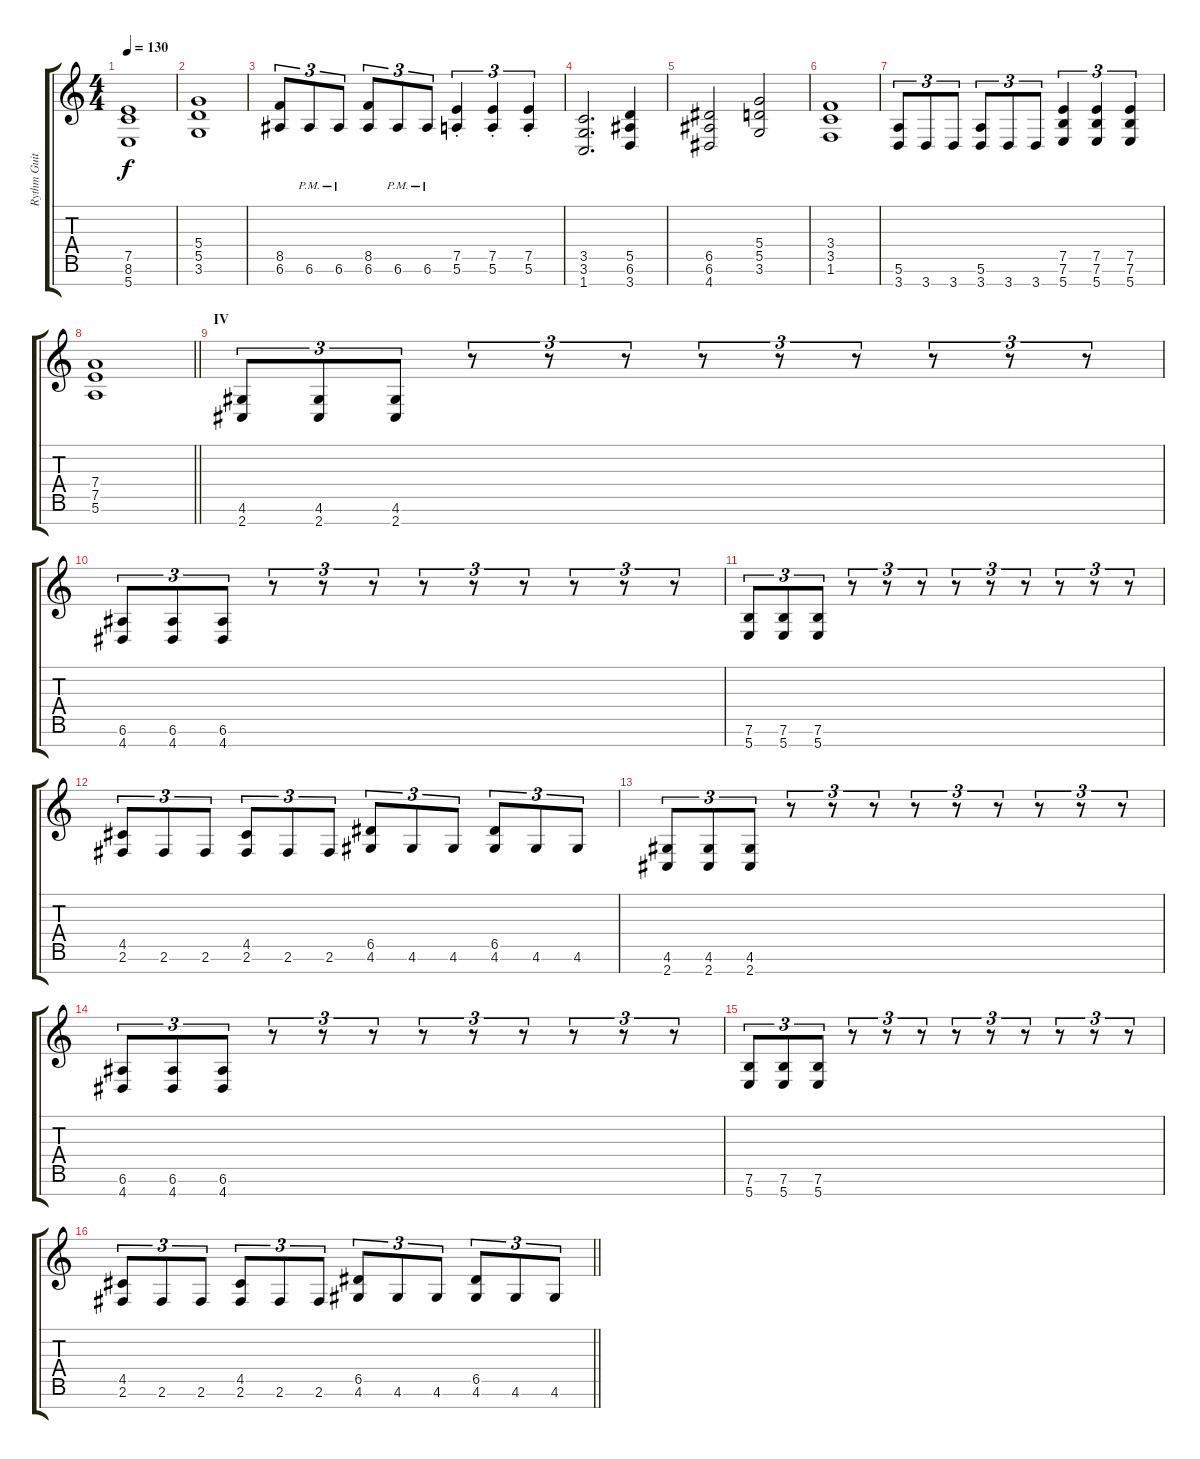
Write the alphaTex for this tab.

\track ("Rythm Guitar" "Rythm Guit") {instrument distortionguitar}
\staff {score tabs}
\tuning (E4 B3 G3 D3 A2 E2 B1) {hide}
\ts (4 4)
\tempo 130
\clef g2
\ks c
(7.5 8.6 5.7).1{dy f} |
(5.4 5.5 3.6).1 |
(8.5 6.6).8{tu (3 2)} 6.6{pm}.8{tu (3 2)} 6.6{pm}.8{tu (3 2)} (8.5 6.6).8{tu (3 2)} 6.6{pm}.8{tu (3 2)} 6.6{pm}.8{tu (3 2)} (7.5{st} 5.6).4{tu (3 2)} (7.5{st} 5.6{st}).4{tu (3 2)} (7.5{st} 5.6{st}).4{tu (3 2)} |
(3.5 3.6 1.7).2{d} (5.5 6.6 3.7).4 |
(6.5 6.6 4.7).2 (5.4 5.5 3.6).2 |
(3.4 3.5 1.6).1 |
(5.6 3.7).8{tu (3 2)} 3.7.8{tu (3 2)} 3.7.8{tu (3 2)} (5.6 3.7).8{tu (3 2)} 3.7.8{tu (3 2)} 3.7.8{tu (3 2)} (7.5 7.6 5.7).4{tu (3 2)} (7.5 7.6 5.7).4{tu (3 2)} (7.5 7.6 5.7).4{tu (3 2)} |
\barLineRight lightlight
(7.4 7.5 5.6).1 |
\section ("" "IV")
(4.6 2.7).8{tu (3 2)} (4.6 2.7).8{tu (3 2)} (4.6 2.7).8{tu (3 2)} r.8{tu (3 2)} r.8{tu (3 2)} r.8{tu (3 2)} r.8{tu (3 2)} r.8{tu (3 2)} r.8{tu (3 2)} r.8{tu (3 2)} r.8{tu (3 2)} r.8{tu (3 2)} |
(6.6 4.7).8{tu (3 2)} (6.6 4.7).8{tu (3 2)} (6.6 4.7).8{tu (3 2)} r.8{tu (3 2)} r.8{tu (3 2)} r.8{tu (3 2)} r.8{tu (3 2)} r.8{tu (3 2)} r.8{tu (3 2)} r.8{tu (3 2)} r.8{tu (3 2)} r.8{tu (3 2)} |
(7.6 5.7).8{tu (3 2)} (7.6 5.7).8{tu (3 2)} (7.6 5.7).8{tu (3 2)} r.8{tu (3 2)} r.8{tu (3 2)} r.8{tu (3 2)} r.8{tu (3 2)} r.8{tu (3 2)} r.8{tu (3 2)} r.8{tu (3 2)} r.8{tu (3 2)} r.8{tu (3 2)} |
(4.5 2.6).8{tu (3 2)} 2.6.8{tu (3 2)} 2.6.8{tu (3 2)} (4.5 2.6).8{tu (3 2)} 2.6.8{tu (3 2)} 2.6.8{tu (3 2)} (6.5 4.6).8{tu (3 2)} 4.6.8{tu (3 2)} 4.6.8{tu (3 2)} (6.5 4.6).8{tu (3 2)} 4.6.8{tu (3 2)} 4.6.8{tu (3 2)} |
(4.6 2.7).8{tu (3 2)} (4.6 2.7).8{tu (3 2)} (4.6 2.7).8{tu (3 2)} r.8{tu (3 2)} r.8{tu (3 2)} r.8{tu (3 2)} r.8{tu (3 2)} r.8{tu (3 2)} r.8{tu (3 2)} r.8{tu (3 2)} r.8{tu (3 2)} r.8{tu (3 2)} |
(6.6 4.7).8{tu (3 2)} (6.6 4.7).8{tu (3 2)} (6.6 4.7).8{tu (3 2)} r.8{tu (3 2)} r.8{tu (3 2)} r.8{tu (3 2)} r.8{tu (3 2)} r.8{tu (3 2)} r.8{tu (3 2)} r.8{tu (3 2)} r.8{tu (3 2)} r.8{tu (3 2)} |
(7.6 5.7).8{tu (3 2)} (7.6 5.7).8{tu (3 2)} (7.6 5.7).8{tu (3 2)} r.8{tu (3 2)} r.8{tu (3 2)} r.8{tu (3 2)} r.8{tu (3 2)} r.8{tu (3 2)} r.8{tu (3 2)} r.8{tu (3 2)} r.8{tu (3 2)} r.8{tu (3 2)} |
\barLineRight lightlight
(4.5 2.6).8{tu (3 2)} 2.6.8{tu (3 2)} 2.6.8{tu (3 2)} (4.5 2.6).8{tu (3 2)} 2.6.8{tu (3 2)} 2.6.8{tu (3 2)} (6.5 4.6).8{tu (3 2)} 4.6.8{tu (3 2)} 4.6.8{tu (3 2)} (6.5 4.6).8{tu (3 2)} 4.6.8{tu (3 2)} 4.6.8{tu (3 2)}
